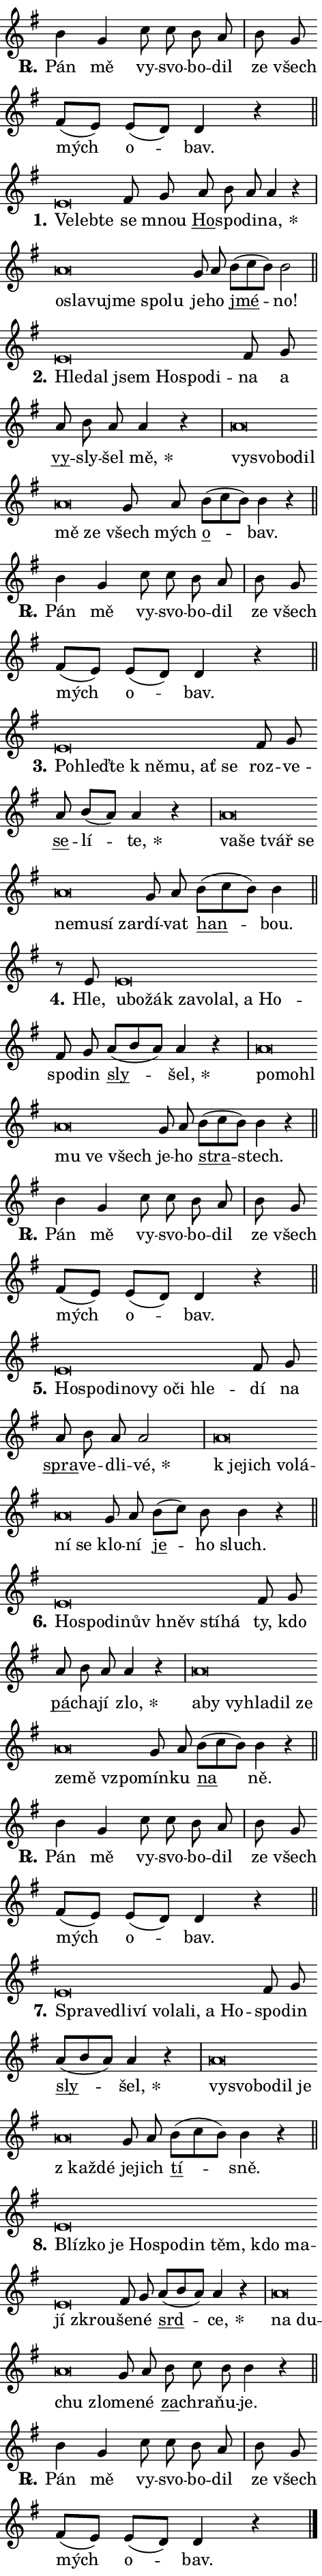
\version "2.24.0"
\header { tagline = "" }
\paper {
  indent = 0\cm
  top-margin = 0\cm
  right-margin = 0.13\cm % to fit lyric hyphens
  bottom-margin = 0\cm
  left-margin = 0\cm
  paper-width = 8\cm
  page-breaking = #ly:one-page-breaking
  system-system-spacing.basic-distance = #11
  score-system-spacing.basic-distance = #11
  ragged-last = ##f
}


%% Author: Thomas Morley
%% https://lists.gnu.org/archive/html/lilypond-user/2020-05/msg00002.html
#(define (line-position grob)
"Returns position of @var[grob} in current system:
   @code{'start}, if at first time-step
   @code{'end}, if at last time-step
   @code{'middle} otherwise
"
  (let* ((col (ly:item-get-column grob))
         (ln (ly:grob-object col 'left-neighbor))
         (rn (ly:grob-object col 'right-neighbor))
         (col-to-check-left (if (ly:grob? ln) ln col))
         (col-to-check-right (if (ly:grob? rn) rn col))
         (break-dir-left
           (and
             (ly:grob-property col-to-check-left 'non-musical #f)
             (ly:item-break-dir col-to-check-left)))
         (break-dir-right
           (and
             (ly:grob-property col-to-check-right 'non-musical #f)
             (ly:item-break-dir col-to-check-right))))
        (cond ((eqv? 1 break-dir-left) 'start)
              ((eqv? -1 break-dir-right) 'end)
              (else 'middle))))

#(define (tranparent-at-line-position vctor)
  (lambda (grob)
  "Relying on @code{line-position} select the relevant enry from @var{vctor}.
Used to determine transparency,"
    (case (line-position grob)
      ((end) (not (vector-ref vctor 0)))
      ((middle) (not (vector-ref vctor 1)))
      ((start) (not (vector-ref vctor 2))))))

noteHeadBreakVisibility =
#(define-music-function (break-visibility)(vector?)
"Makes @code{NoteHead}s transparent relying on @var{break-visibility}"
#{
  \override NoteHead.transparent =
    #(tranparent-at-line-position break-visibility)
#})

#(define delete-ledgers-for-transparent-note-heads
  (lambda (grob)
    "Reads whether a @code{NoteHead} is transparent.
If so this @code{NoteHead} is removed from @code{'note-heads} from
@var{grob}, which is supposed to be @code{LedgerLineSpanner}.
As a result ledgers are not printed for this @code{NoteHead}"
    (let* ((nhds-array (ly:grob-object grob 'note-heads))
           (nhds-list
             (if (ly:grob-array? nhds-array)
                 (ly:grob-array->list nhds-array)
                 '()))
           ;; Relies on the transparent-property being done before
           ;; Staff.LedgerLineSpanner.after-line-breaking is executed.
           ;; This is fragile ...
           (to-keep
             (remove
               (lambda (nhd)
                 (ly:grob-property nhd 'transparent #f))
               nhds-list)))
      ;; TODO find a better method to iterate over grob-arrays, similiar
      ;; to filter/remove etc for lists
      ;; For now rebuilt from scratch
      (set! (ly:grob-object grob 'note-heads)  '())
      (for-each
        (lambda (nhd)
          (ly:pointer-group-interface::add-grob grob 'note-heads nhd))
        to-keep))))

squashNotes = {
  \override NoteHead.X-extent = #'(-0.2 . 0.2)
  \override NoteHead.Y-extent = #'(-0.75 . 0)
  \override NoteHead.stencil =
    #(lambda (grob)
       (let ((pos (ly:grob-property grob 'staff-position)))
         (begin
           (if (< pos -7) (display "ERROR: Lower brevis then expected\n") (display ""))
           (if (<= pos -6) ly:text-interface::print ly:note-head::print))))
}
unSquashNotes = {
  \revert NoteHead.X-extent
  \revert NoteHead.Y-extent
  \revert NoteHead.stencil
}

hideNotes = \noteHeadBreakVisibility #begin-of-line-visible
unHideNotes = \noteHeadBreakVisibility #all-visible

% work-around for resetting accidentals
% https://lilypond.org/doc/v2.23/Documentation/notation/displaying-rhythms#unmetered-music
cadenzaMeasure = {
  \cadenzaOff
  \partial 1024 s1024
  \cadenzaOn
}

#(define-markup-command (accent layout props text) (markup?)
  "Underline accented syllable"
  (interpret-markup layout props
    #{\markup \override #'(offset . 4.3) \underline { #text }#}))

responsum = \markup \concat {
  "R" \hspace #-1.05 \path #0.1 #'((moveto 0 0.07) (lineto 0.9 0.8)) \hspace #0.05 "."
}

spaceSize = #0.6828661417322834 % exact space size for TeX Gyre Schola

\layout {
  \context {
    \Staff
    \remove "Time_signature_engraver"
    \override LedgerLineSpanner.after-line-breaking = #delete-ledgers-for-transparent-note-heads
  }
  \context {
    \Lyrics {
      \override LyricSpace.minimum-distance = \spaceSize
      \override LyricText.font-name = #"TeX Gyre Schola"
      \override LyricText.font-size = 1
      \override StanzaNumber.font-name = #"TeX Gyre Schola Bold"
      \override StanzaNumber.font-size = 1
    }
  }
  \context {
    \Score 
    \override NoteHead.text =
      #(lambda (grob) 
        (let ((pos (ly:grob-property grob 'staff-position)))
          #{\markup {
            \combine
              \halign #-0.55 \raise #(if (= pos -6) 0 0.5) \override #'(thickness . 2) \draw-line #'(3.2 . 0)
              \musicglyph "noteheads.sM1"
          }#}))
  }
}

% magnetic-lyrics.ily
%
%   written by
%     Jean Abou Samra <jean@abou-samra.fr>
%     Werner Lemberg <wl@gnu.org>
%
%   adapted by
%     Jiri Hon <jiri.hon@gmail.com>
%
% Version 2022-Apr-15

% https://www.mail-archive.com/lilypond-user@gnu.org/msg149350.html

#(define (Left_hyphen_pointer_engraver context)
   "Collect syllable-hyphen-syllable occurrences in lyrics and store
them in properties.  This engraver only looks to the left.  For
example, if the lyrics input is @code{foo -- bar}, it does the
following.

@itemize @bullet
@item
Set the @code{text} property of the @code{LyricHyphen} grob between
@q{foo} and @q{bar} to @code{foo}.

@item
Set the @code{left-hyphen} property of the @code{LyricText} grob with
text @q{foo} to the @code{LyricHyphen} grob between @q{foo} and
@q{bar}.
@end itemize

Use this auxiliary engraver in combination with the
@code{lyric-@/text::@/apply-@/magnetic-@/offset!} hook."
   (let ((hyphen #f)
         (text #f))
     (make-engraver
      (acknowledgers
       ((lyric-syllable-interface engraver grob source-engraver)
        (set! text grob)))
      (end-acknowledgers
       ((lyric-hyphen-interface engraver grob source-engraver)
        ;(when (not (grob::has-interface grob 'lyric-space-interface))
          (set! hyphen grob)));)
      ((stop-translation-timestep engraver)
       (when (and text hyphen)
         (ly:grob-set-object! text 'left-hyphen hyphen))
       (set! text #f)
       (set! hyphen #f)))))

#(define (lyric-text::apply-magnetic-offset! grob)
   "If the space between two syllables is less than the value in
property @code{LyricText@/.details@/.squash-threshold}, move the right
syllable to the left so that it gets concatenated with the left
syllable.

Use this function as a hook for
@code{LyricText@/.after-@/line-@/breaking} if the
@code{Left_@/hyphen_@/pointer_@/engraver} is active."
   (let ((hyphen (ly:grob-object grob 'left-hyphen #f)))
     (when hyphen
       (let ((left-text (ly:spanner-bound hyphen LEFT)))
         (when (grob::has-interface left-text 'lyric-syllable-interface)
           (let* ((common (ly:grob-common-refpoint grob left-text X))
                  (this-x-ext (ly:grob-extent grob common X))
                  (left-x-ext
                   (begin
                     ;; Trigger magnetism for left-text.
                     (ly:grob-property left-text 'after-line-breaking)
                     (ly:grob-extent left-text common X)))
                  ;; `delta` is the gap width between two syllables.
                  (delta (- (interval-start this-x-ext)
                            (interval-end left-x-ext)))
                  (details (ly:grob-property grob 'details))
                  (threshold (assoc-get 'squash-threshold details 0.2)))
             (when (< delta threshold)
               (let* (;; We have to manipulate the input text so that
                      ;; ligatures crossing syllable boundaries are not
                      ;; disabled.  For languages based on the Latin
                      ;; script this is essentially a beautification.
                      ;; However, for non-Western scripts it can be a
                      ;; necessity.
                      (lt (ly:grob-property left-text 'text))
                      (rt (ly:grob-property grob 'text))
                      (is-space (grob::has-interface hyphen 'lyric-space-interface))
                      (space (if is-space " " ""))
                      (extra-delta (if is-space spaceSize 0))
                      ;; Append new syllable.
                      (ltrt-space (if (and (string? lt) (string? rt))
                                (string-append lt space rt)
                                (make-concat-markup (list lt space rt))))
                      ;; Right-align `ltrt` to the right side.
                      (ltrt-space-markup (grob-interpret-markup
                               grob
                               (make-translate-markup
                                (cons (interval-length this-x-ext) 0)
                                (make-right-align-markup ltrt-space)))))
                 (begin
                   ;; Don't print `left-text`.
                   (ly:grob-set-property! left-text 'stencil #f)
                   ;; Set text and stencil (which holds all collected
                   ;; syllables so far) and shift it to the left.
                   (ly:grob-set-property! grob 'text ltrt-space)
                   (ly:grob-set-property! grob 'stencil ltrt-space-markup)
                   (ly:grob-translate-axis! grob (- (- delta extra-delta)) X))))))))))


#(define (lyric-hyphen::displace-bounds-first grob)
   ;; Make very sure this callback isn't triggered too early.
   (let ((left (ly:spanner-bound grob LEFT))
         (right (ly:spanner-bound grob RIGHT)))
     (ly:grob-property left 'after-line-breaking)
     (ly:grob-property right 'after-line-breaking)
     (ly:lyric-hyphen::print grob)))

squashThreshold = #0.4

\layout {
  \context {
    \Lyrics
    \consists #Left_hyphen_pointer_engraver
    \override LyricText.after-line-breaking =
      #lyric-text::apply-magnetic-offset!
    \override LyricHyphen.stencil = #lyric-hyphen::displace-bounds-first
    \override LyricText.details.squash-threshold = \squashThreshold
    \override LyricHyphen.minimum-distance = 0
    \override LyricHyphen.minimum-length = \squashThreshold
  }
}

squashText = \override LyricText.details.squash-threshold = 9999
unSquashText = \override LyricText.details.squash-threshold = \squashThreshold

leftText = \override LyricText.self-alignment-X = #LEFT
unLeftText = \revert LyricText.self-alignment-X

starOffset = #(lambda (grob) 
                (let ((x_offset (ly:self-alignment-interface::aligned-on-x-parent grob)))
                  (if (= x_offset 0) 0 (+ x_offset 1.2))))

star = #(define-music-function (syllable)(string?)
"Append star separator at the end of a syllable"
#{
  \once \override LyricText.X-offset = #starOffset
  \lyricmode { \markup {
    #syllable
    \override #'((font-name . "TeX Gyre Schola Bold")) \hspace #0.2 \lower #0.65 \larger "*"
  } }
#})

starAccent = #(define-music-function (syllable)(string?)
"Append star separator at the end of a syllable and make accent"
#{
  \once \override LyricText.X-offset = #starOffset
  \lyricmode { \markup {
    \accent #syllable
    \override #'((font-name . "TeX Gyre Schola Bold")) \hspace #0.2 \lower #0.65 \larger "*"
  } }
#})

breath = #(define-music-function (syllable)(string?)
"Append breathing indicator at the end of a syllable"
#{
  \lyricmode { \markup { #syllable "+" } }
#})

optionalBreath = #(define-music-function (syllable)(string?)
"Append optional breathing indicator at the end of a syllable"
#{
  \lyricmode { \markup { #syllable "(+)" } }
#})


\score {
    <<
        \new Voice = "melody" { \cadenzaOn \key g \major \relative { b'4 g c8 c b a \cadenzaMeasure \bar "|" b g \bar "" fis[( e)] \bar "" e[( d)] d4 r \cadenzaMeasure \bar "||" \break } }
        \new Lyrics \lyricsto "melody" { \lyricmode { \set stanza = \responsum
Pán mě vy -- svo -- bo -- dil ze všech mých o -- bav. } }
    >>
    \layout {}
}

\score {
    <<
        \new Voice = "melody" { \cadenzaOn \key g \major \relative { \squashNotes e'\breve*1/16 \hideNotes \breve*1/16 \breve*1/16 \bar "" \unHideNotes \unSquashNotes fis8 g \bar "" a b a a4 r \cadenzaMeasure \bar "|" \squashNotes a\breve*1/16 \hideNotes \breve*1/16 \bar "" \breve*1/16 \bar "" \breve*1/16 \bar "" \breve*1/16 \breve*1/16 \bar "" \unHideNotes \unSquashNotes g8 a \bar "" b[( c b)] b2 \cadenzaMeasure \bar "||" \break } }
        \new Lyrics \lyricsto "melody" { \lyricmode { \set stanza = "1."
\leftText Ve -- \squashText leb -- te \unLeftText \unSquashText se mnou \markup \accent Ho -- spo -- di -- \star na, \leftText o -- \squashText sla -- vu -- jme spo -- lu \unLeftText \unSquashText je -- ho \markup \accent jmé -- no! } }
    >>
    \layout {}
}

\score {
    <<
        \new Voice = "melody" { \cadenzaOn \key g \major \relative { \squashNotes e'\breve*1/16 \hideNotes \breve*1/16 \bar "" \breve*1/16 \bar "" \breve*1/16 \bar "" \breve*1/16 \breve*1/16 \bar "" \unHideNotes \unSquashNotes fis8 g \bar "" a b a a4 r \cadenzaMeasure \bar "|" \squashNotes a\breve*1/16 \hideNotes \breve*1/16 \bar "" \breve*1/16 \bar "" \breve*1/16 \bar "" \breve*1/16 \breve*1/16 \bar "" \unHideNotes \unSquashNotes g8 a \bar "" b[( c b)] b4 r \cadenzaMeasure \bar "||" \break } }
        \new Lyrics \lyricsto "melody" { \lyricmode { \set stanza = "2."
\leftText Hle -- \squashText dal jsem Ho -- spo -- di -- \unLeftText \unSquashText na a \markup \accent vy -- sly -- šel \star mě, \leftText vy -- \squashText svo -- bo -- dil mě ze \unLeftText \unSquashText všech mých \markup \accent o -- bav. } }
    >>
    \layout {}
}

\score {
    <<
        \new Voice = "melody" { \cadenzaOn \key g \major \relative { b'4 g c8 c b a \cadenzaMeasure \bar "|" b g \bar "" fis[( e)] \bar "" e[( d)] d4 r \cadenzaMeasure \bar "||" \break } }
        \new Lyrics \lyricsto "melody" { \lyricmode { \set stanza = \responsum
Pán mě vy -- svo -- bo -- dil ze všech mých o -- bav. } }
    >>
    \layout {}
}

\score {
    <<
        \new Voice = "melody" { \cadenzaOn \key g \major \relative { \squashNotes e'\breve*1/16 \hideNotes \breve*1/16 \bar "" \breve*1/16 \bar "" \breve*1/16 \bar "" \breve*1/16 \bar "" \breve*1/16 \breve*1/16 \bar "" \unHideNotes \unSquashNotes fis8 g \bar "" a b[( a)] a4 r \cadenzaMeasure \bar "|" \squashNotes a\breve*1/16 \hideNotes \breve*1/16 \bar "" \breve*1/16 \bar "" \breve*1/16 \bar "" \breve*1/16 \bar "" \breve*1/16 \bar "" \breve*1/16 \breve*1/16 \bar "" \unHideNotes \unSquashNotes g8 a \bar "" b[( c b)] b4 \cadenzaMeasure \bar "||" \break } }
        \new Lyrics \lyricsto "melody" { \lyricmode { \set stanza = "3."
\leftText Po -- \squashText hleď -- te "k ně" -- mu, ať se \unLeftText \unSquashText roz -- ve -- \markup \accent se -- lí -- \star te, \leftText va -- \squashText še tvář se ne -- mu -- sí za -- \unLeftText \unSquashText rdí -- vat \markup \accent han -- bou. } }
    >>
    \layout {}
}

\score {
    <<
        \new Voice = "melody" { \cadenzaOn \key g \major \relative { r8 e' \squashNotes e\breve*1/16 \hideNotes \breve*1/16 \bar "" \breve*1/16 \bar "" \breve*1/16 \bar "" \breve*1/16 \bar "" \breve*1/16 \bar "" \breve*1/16 \breve*1/16 \bar "" \unHideNotes \unSquashNotes fis8 g \bar "" a[( b a)] a4 r \cadenzaMeasure \bar "|" \squashNotes a\breve*1/16 \hideNotes \breve*1/16 \bar "" \breve*1/16 \bar "" \breve*1/16 \bar "" \breve*1/16 \breve*1/16 \bar "" \unHideNotes \unSquashNotes g8 a \bar "" b[( c b)] b4 r \cadenzaMeasure \bar "||" \break } }
        \new Lyrics \lyricsto "melody" { \lyricmode { \set stanza = "4."
Hle, \leftText u -- \squashText bo -- žák za -- vo -- lal, a Ho -- \unLeftText \unSquashText spo -- din \markup \accent sly -- \star šel, \leftText po -- \squashText mo -- hl mu ve všech \unLeftText \unSquashText je -- ho \markup \accent stra -- stech. } }
    >>
    \layout {}
}

\score {
    <<
        \new Voice = "melody" { \cadenzaOn \key g \major \relative { b'4 g c8 c b a \cadenzaMeasure \bar "|" b g \bar "" fis[( e)] \bar "" e[( d)] d4 r \cadenzaMeasure \bar "||" \break } }
        \new Lyrics \lyricsto "melody" { \lyricmode { \set stanza = \responsum
Pán mě vy -- svo -- bo -- dil ze všech mých o -- bav. } }
    >>
    \layout {}
}

\score {
    <<
        \new Voice = "melody" { \cadenzaOn \key g \major \relative { \squashNotes e'\breve*1/16 \hideNotes \breve*1/16 \bar "" \breve*1/16 \bar "" \breve*1/16 \bar "" \breve*1/16 \bar "" \breve*1/16 \bar "" \breve*1/16 \breve*1/16 \bar "" \unHideNotes \unSquashNotes fis8 g \bar "" a b a a2 \cadenzaMeasure \bar "|" \squashNotes a\breve*1/16 \hideNotes \breve*1/16 \bar "" \breve*1/16 \bar "" \breve*1/16 \bar "" \breve*1/16 \breve*1/16 \bar "" \unHideNotes \unSquashNotes g8 a \bar "" b[( c)] b b4 r \cadenzaMeasure \bar "||" \break } }
        \new Lyrics \lyricsto "melody" { \lyricmode { \set stanza = "5."
\leftText Ho -- \squashText spo -- di -- no -- vy o -- či hle -- \unLeftText \unSquashText dí na \markup \accent spra -- ve -- dli -- \star vé, \leftText "k je" -- \squashText jich vo -- lá -- ní se \unLeftText \unSquashText klo -- ní \markup \accent je -- ho sluch. } }
    >>
    \layout {}
}

\score {
    <<
        \new Voice = "melody" { \cadenzaOn \key g \major \relative { \squashNotes e'\breve*1/16 \hideNotes \breve*1/16 \bar "" \breve*1/16 \bar "" \breve*1/16 \bar "" \breve*1/16 \bar "" \breve*1/16 \breve*1/16 \bar "" \unHideNotes \unSquashNotes fis8 g \bar "" a b a a4 r \cadenzaMeasure \bar "|" \squashNotes a\breve*1/16 \hideNotes \breve*1/16 \bar "" \breve*1/16 \bar "" \breve*1/16 \bar "" \breve*1/16 \bar "" \breve*1/16 \bar "" \breve*1/16 \bar "" \breve*1/16 \breve*1/16 \bar "" \unHideNotes \unSquashNotes g8 a \bar "" b[( c b)] b4 r \cadenzaMeasure \bar "||" \break } }
        \new Lyrics \lyricsto "melody" { \lyricmode { \set stanza = "6."
\leftText Ho -- \squashText spo -- di -- nův hněv stí -- há \unLeftText \unSquashText ty, kdo \markup \accent pá -- cha -- jí \star zlo, \leftText a -- \squashText by vy -- hla -- dil ze ze -- mě vzpo -- \unLeftText \unSquashText mín -- ku \markup \accent na ně. } }
    >>
    \layout {}
}

\score {
    <<
        \new Voice = "melody" { \cadenzaOn \key g \major \relative { b'4 g c8 c b a \cadenzaMeasure \bar "|" b g \bar "" fis[( e)] \bar "" e[( d)] d4 r \cadenzaMeasure \bar "||" \break } }
        \new Lyrics \lyricsto "melody" { \lyricmode { \set stanza = \responsum
Pán mě vy -- svo -- bo -- dil ze všech mých o -- bav. } }
    >>
    \layout {}
}

\score {
    <<
        \new Voice = "melody" { \cadenzaOn \key g \major \relative { \squashNotes e'\breve*1/16 \hideNotes \breve*1/16 \bar "" \breve*1/16 \bar "" \breve*1/16 \bar "" \breve*1/16 \bar "" \breve*1/16 \bar "" \breve*1/16 \bar "" \breve*1/16 \breve*1/16 \bar "" \unHideNotes \unSquashNotes fis8 g \bar "" a[( b a)] a4 r \cadenzaMeasure \bar "|" \squashNotes a\breve*1/16 \hideNotes \breve*1/16 \bar "" \breve*1/16 \bar "" \breve*1/16 \bar "" \breve*1/16 \bar "" \breve*1/16 \breve*1/16 \bar "" \unHideNotes \unSquashNotes g8 a \bar "" b[( c b)] b4 r \cadenzaMeasure \bar "||" \break } }
        \new Lyrics \lyricsto "melody" { \lyricmode { \set stanza = "7."
\leftText Spra -- \squashText ve -- dli -- ví vo -- la -- li, a Ho -- \unLeftText \unSquashText spo -- din \markup \accent sly -- \star šel, \leftText vy -- \squashText svo -- bo -- dil je "z kaž" -- dé \unLeftText \unSquashText je -- jich \markup \accent tí -- sně. } }
    >>
    \layout {}
}

\score {
    <<
        \new Voice = "melody" { \cadenzaOn \key g \major \relative { \squashNotes e'\breve*1/16 \hideNotes \breve*1/16 \bar "" \breve*1/16 \bar "" \breve*1/16 \bar "" \breve*1/16 \bar "" \breve*1/16 \bar "" \breve*1/16 \bar "" \breve*1/16 \bar "" \breve*1/16 \bar "" \breve*1/16 \breve*1/16 \bar "" \unHideNotes \unSquashNotes fis8 g \bar "" a[( b a)] a4 r \cadenzaMeasure \bar "|" \squashNotes a\breve*1/16 \hideNotes \breve*1/16 \bar "" \breve*1/16 \breve*1/16 \bar "" \unHideNotes \unSquashNotes g8 a \bar "" b c b b4 r \cadenzaMeasure \bar "||" \break } }
        \new Lyrics \lyricsto "melody" { \lyricmode { \set stanza = "8."
\leftText Blíz -- \squashText ko je Ho -- spo -- din těm, kdo ma -- jí zkrou -- \unLeftText \unSquashText še -- né \markup \accent srd -- \star ce, \leftText na \squashText du -- chu zlo -- \unLeftText \unSquashText me -- né \markup \accent za -- chra -- ňu -- je. } }
    >>
    \layout {}
}

\score {
    <<
        \new Voice = "melody" { \cadenzaOn \key g \major \relative { b'4 g c8 c b a \cadenzaMeasure \bar "|" b g \bar "" fis[( e)] \bar "" e[( d)] d4 r \cadenzaMeasure \bar "||" \break } \bar "|." }
        \new Lyrics \lyricsto "melody" { \lyricmode { \set stanza = \responsum
Pán mě vy -- svo -- bo -- dil ze všech mých o -- bav. } }
    >>
    \layout {}
}
